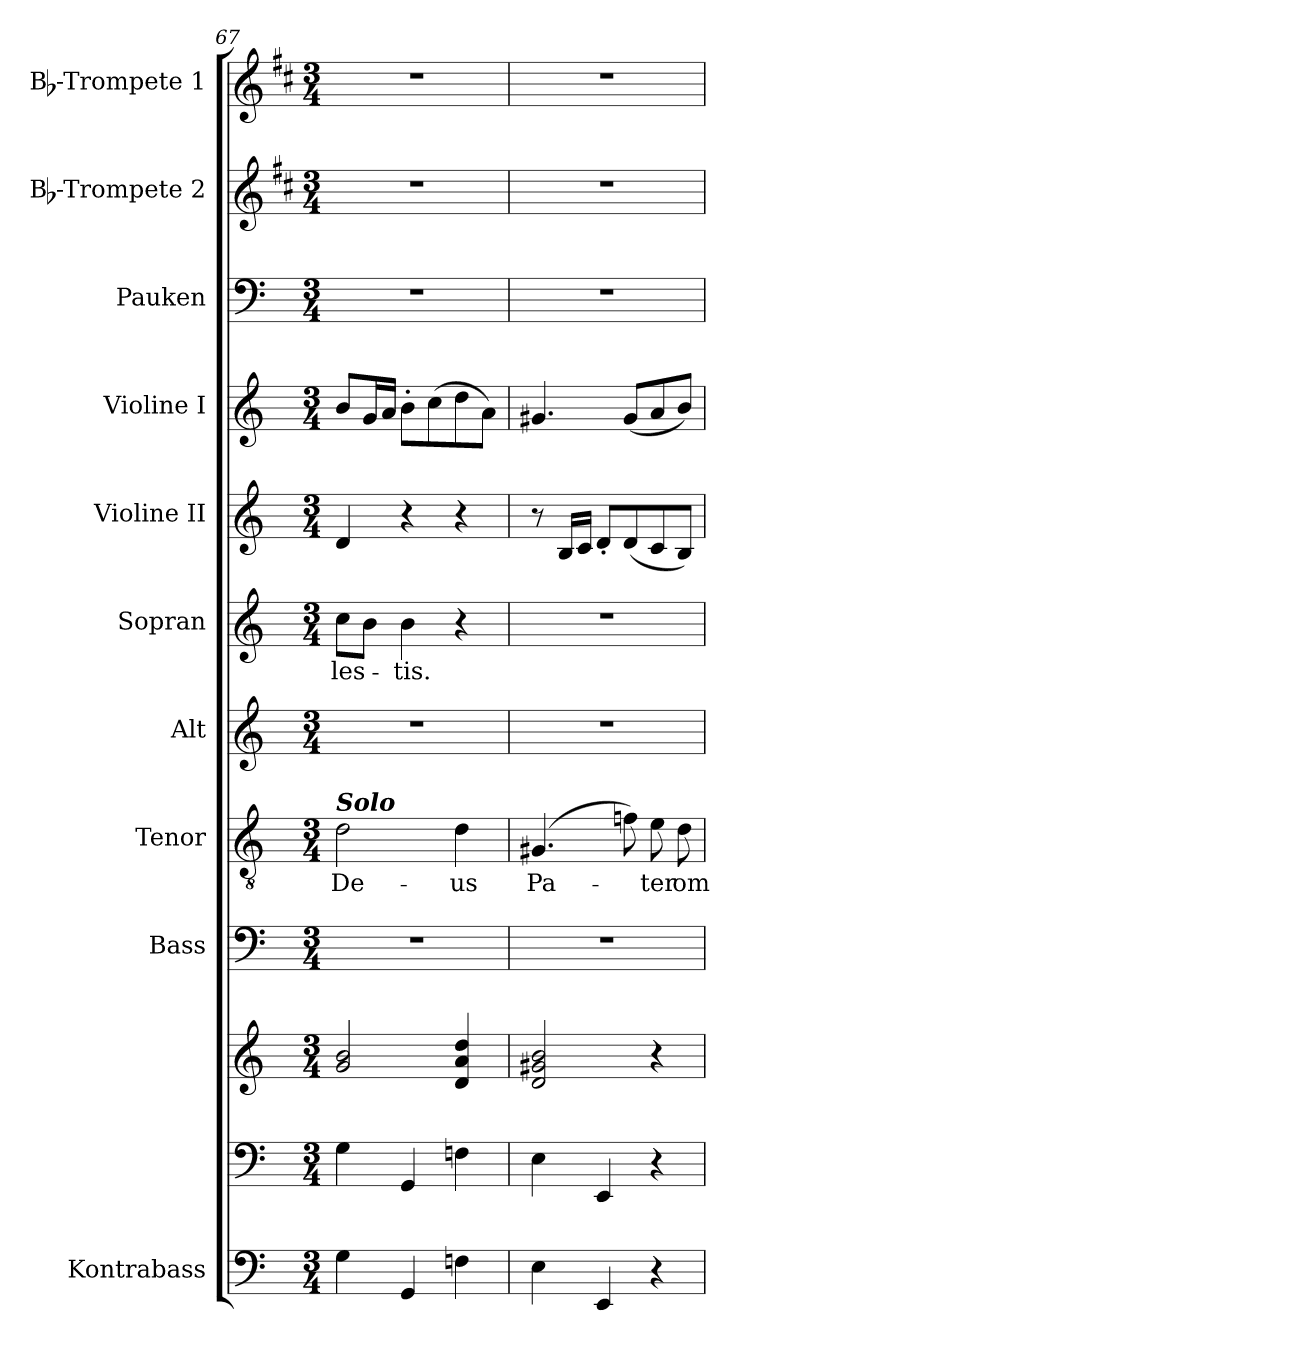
**kern	**kern	**kern	**kern	**kern	**text	**kern	**kern	**text	**kern	**kern	**kern	**kern	**kern
*part11	*part10	*part10	*part9	*part8	*part8	*part7	*part6	*part6	*part5	*part4	*part3	*part2	*part1
*staff12	*staff11	*staff10	*staff9	*staff8	*staff8	*staff7	*staff6	*staff6	*staff5	*staff4	*staff3	*staff2	*staff1
*I"Kontrabass	*	*	*I"Bass	*I"Tenor	*	*I"Alt	*I"Sopran	*	*I"Violine II	*I"Violine I	*I"Pauken	*I"Bb-Trompete 2	*I"Bb-Trompete 1
*I'Kb.	*	*	*I'B.	*I'T.	*	*I'A.	*I'S.	*	*I'Vl. II	*I'Vl. I	*I'Pk.	*I'Bb Trp. 2	*I'Bb Trp. 1
*clefF4	*clefF4	*clefG2	*clefF4	*clefGv2	*	*clefG2	*clefG2	*	*clefG2	*clefG2	*clefF4	*clefG2	*clefG2
*ITrd7c12	*	*	*	*	*	*	*	*	*	*	*	*ITrd1c2	*ITrd1c2
*k[]	*k[]	*k[]	*k[]	*k[]	*	*k[]	*k[]	*	*k[]	*k[]	*k[]	*k[]	*k[]
*C:	*C:	*C:	*C:	*C:	*	*C:	*C:	*	*C:	*C:	*C:	*C:	*C:
*M3/4	*M3/4	*M3/4	*M3/4	*M3/4	*	*M3/4	*M3/4	*	*M3/4	*M3/4	*M3/4	*M3/4	*M3/4
=67	=67	=67	=67	=67	=67	=67	=67	=67	=67	=67	=67	=67	=67
!	!	!	!	!LO:TX:a:Bi:t=Solo	!	!	!	!	!	!	!	!	!
!	!	!	!	!	!LO:LY:b	!	!	!LO:LY:b	!	!	!	!	!
4GG\	4G\	2g/ 2b/	2.r	2d\	De-	2.r	8cc\L	-les-	4d/	8b/L	2.r	2.r	2.r
.	.	.	.	.	.	.	8b\J	.	.	16g/L	.	.	.
.	.	.	.	.	.	.	.	.	.	16a/JJ	.	.	.
!	!	!	!	!	!	!	!	!LO:LY:b	!	!	!	!	!
4GGG/	4GG/	.	.	.	.	.	4b\	-tis.	4r	8b'>\L	.	.	.
.	.	.	.	.	.	.	.	.	.	(>8cc\	.	.	.
!	!	!	!	!	!LO:LY:b	!	!	!	!	!	!	!	!
4FFn\	4Fn\	4d/ 4a/ 4dd/	.	4d\	-us	.	4r	.	4r	8dd\	.	.	.
.	.	.	.	.	.	.	.	.	.	8a\J)	.	.	.
=68	=68	=68	=68	=68	=68	=68	=68	=68	=68	=68	=68	=68	=68
!	!	!	!	!	!LO:LY:b	!	!	!	!	!	!	!	!
4EE\	4E\	2d/ 2g#X/ 2b/	2.r	(4.G#X/	Pa-	2.r	2.r	.	8r	4.g#X/	2.r	2.r	2.r
.	.	.	.	.	.	.	.	.	16B/LL	.	.	.	.
.	.	.	.	.	.	.	.	.	16c/JJ	.	.	.	.
4EEE/	4EE/	.	.	.	.	.	.	.	8d'</L	.	.	.	.
.	.	.	.	8fn\)	.	.	.	.	(<8d/	(<8g#/L	.	.	.
!	!	!	!	!	!LO:LY:b	!	!	!	!	!	!	!	!
4r	4r	4r	.	8e\	-ter	.	.	.	8c/	8a/	.	.	.
!	!	!	!	!	!LO:LY:b	!	!	!	!	!	!	!	!
.	.	.	.	8d\	om-	.	.	.	8B/J)	8b/J)	.	.	.
=	=	=	=	=	=	=	=	=	=	=	=	=	=
*-	*-	*-	*-	*-	*-	*-	*-	*-	*-	*-	*-	*-	*-
